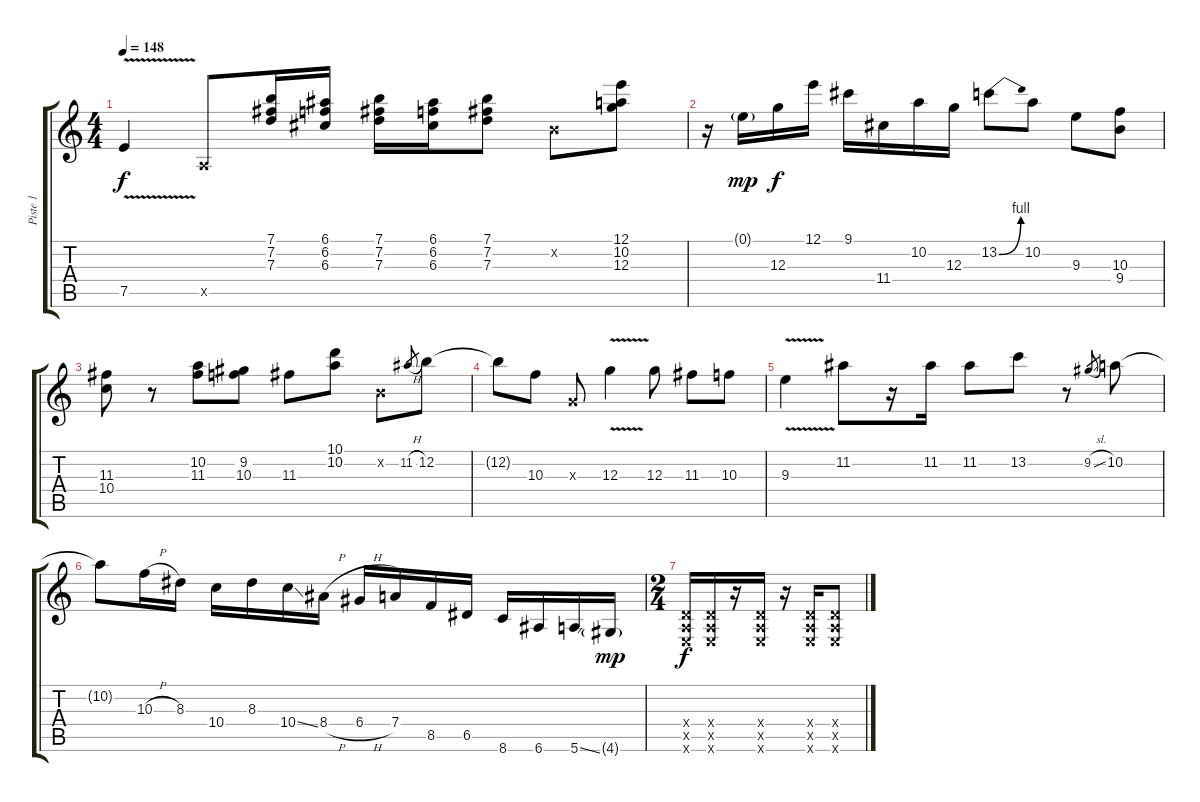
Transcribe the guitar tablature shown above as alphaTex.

\track ("Piste 1" "Piste 1") {instrument distortionguitar}
\staff {score tabs}
\tuning (E4 B3 G3 D3 A2 E2) {hide}
\ts (4 4)
\tempo 148
\clef g2
\ks c
7.5{v}.4{dy f} 0.5{x}.8 (7.1 7.2 7.3).16 (6.1 6.2 6.3).16 (7.1 7.2 7.3).16 (6.1 6.2 6.3).16 (7.1 7.2 7.3).8 0.2{x}.8 (12.1 10.2 12.3).8 |
r.16 0.1{g}.16{dy mp} 12.3.16{dy f} 12.1.16 9.1.16 11.4.16 10.2.16 12.3.16 13.2{be (bend 0 0 60 4)}.8 10.2.8 9.3.8 (10.3 9.4).8 |
(11.3 10.4).8 r.8 (10.2 11.3).8 (9.2 10.3).8 11.3.8 (10.1 10.2).8 0.2{x}.8 11.2{h}.8{gr} 12.2.8 |
12.2{t}.8 10.3.8 0.3{x}.8 12.3{v}.4 12.3.8 11.3.8 10.3.8 |
9.3{v}.4 11.2.8 r.16 11.2.16 11.2.8 13.2.8 r.8 9.2{sl}.8{gr} 10.2.8 |
10.2{t}.8 10.3{h}.16 8.3.16 10.4.16 8.3.16 10.4{ss}.16 8.4{h}.16 6.4{h}.16 7.4.16 8.5.16 6.5.16 8.6.16 6.6.16 5.6{ss}.16 4.6{g}.16{dy mp} |
\ts (2 4)
(0.4{x} 0.5{x} 0.6{x}).16{dy f} (0.4{x} 0.5{x} 0.6{x}).16 r.16 (0.4{x} 0.5{x} 0.6{x}).16 r.16 (0.4{x} 0.5{x} 0.6{x}).16 (0.4{x} 0.5{x} 0.6{x}).8
